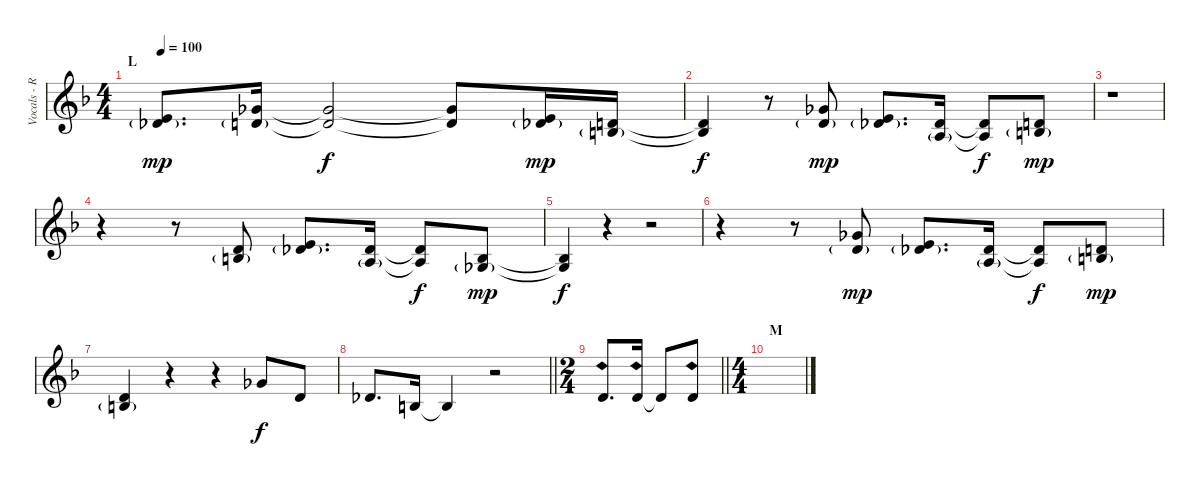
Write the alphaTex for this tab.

\track ("Vocals - Ruki" "Vocals - R") {instrument lead6voice}
\staff {score}
\tuning (Db4 Ab3 E3 B2 Gb2 Db2) {hide}
\ts (4 4)
\section ("" "L")
\tempo 100
\clef g2
\ks f
(3.1 5.2{g}).8{d dy mp} (5.1 6.2{g}).16 (5.1{t} 6.2{t}).2{dy f} (5.1{t} 6.2{t}).8 (3.1 5.2{g}).16{dy mp} (1.1 3.2{g}).16 |
(1.1{t} 3.2{t}).4{dy f} r.8 (5.1 6.2{g}).8{dy mp} (3.1 5.2{g}).8{d} (0.1 1.2{g}).16 (0.1{t} 1.2{t}).8{dy f} (1.1 3.2{g}).8{dy mp} |
r.1 |
r.4 r.8 (1.1 3.2{g}).8 (3.1 5.2{g}).8{d} (0.1 1.2{g}).16 (0.1{t} 1.2{t}).8{dy f} (3.2 2.3{g}).8{dy mp} |
(3.2{t} 2.3{t}).4{dy f} r.4 r.2 |
r.4 r.8 (5.1 6.2{g}).8{dy mp} (3.1 5.2{g}).8{d} (0.1 1.2{g}).16 (0.1{t} 1.2{t}).8{dy f} (1.1 3.2{g}).8{dy mp} |
(1.1 3.2{g}).4 r.4 r.4 5.1.8{dy f} 1.1.8 |
\barLineRight lightlight
0.1.8{d} 3.2.16 3.2{t}.4 r.2 |
\ts (2 4)
\barLineRight lightlight
1.1{sh 12}.8{d} 1.1{sh 12}.16 1.1{t}.8 1.1{sh 12}.8 |
\ts (4 4)
\section ("" "M")
